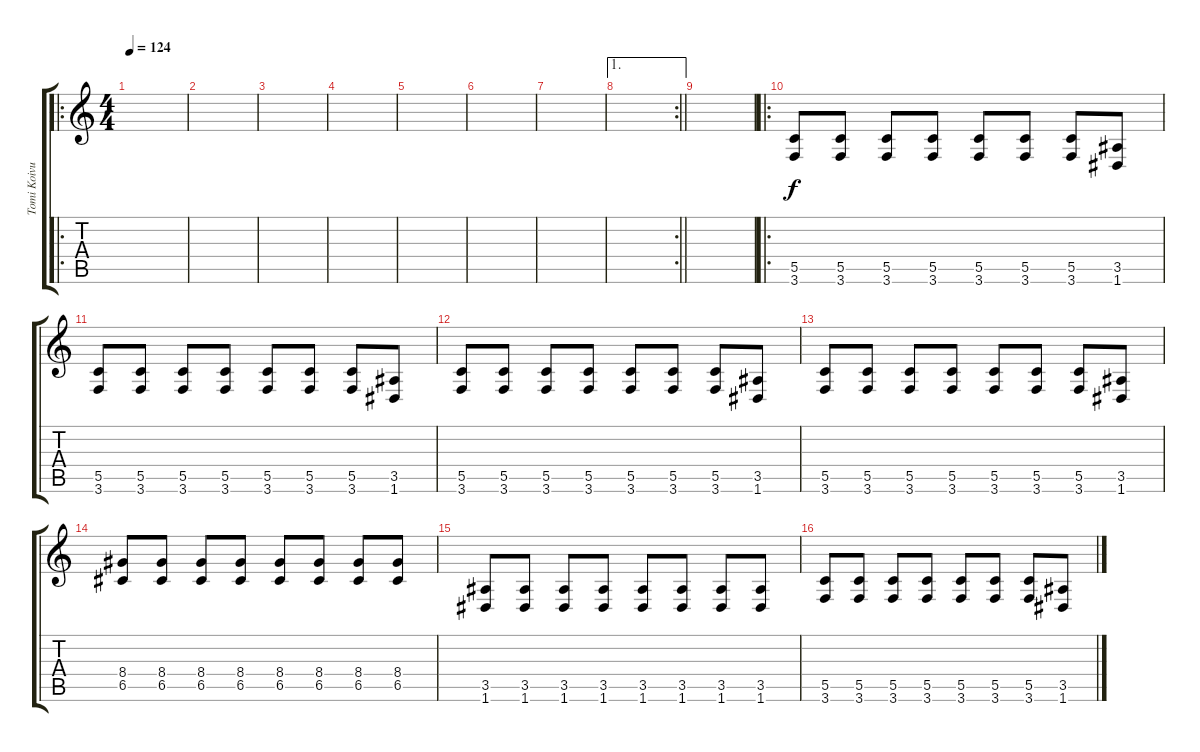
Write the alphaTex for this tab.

\track ("Tomi Koivusaari" "Tomi Koivu") {instrument distortionguitar}
\staff {score tabs}
\tuning (D4 A3 F3 C3 G2 D2) {hide}
\ro
\ts (4 4)
\tempo 124
\clef g2
\ks c
|
|
|
|
|
|
|
\ae 1
\rc 2
\barLineRight lightlight
|
|
\ro
(5.5 3.6).8 (5.5 3.6).8 (5.5 3.6).8 (5.5 3.6).8 (5.5 3.6).8 (5.5 3.6).8 (5.5 3.6).8 (3.5 1.6).8 |
(5.5 3.6).8 (5.5 3.6).8 (5.5 3.6).8 (5.5 3.6).8 (5.5 3.6).8 (5.5 3.6).8 (5.5 3.6).8 (3.5 1.6).8 |
(5.5 3.6).8 (5.5 3.6).8 (5.5 3.6).8 (5.5 3.6).8 (5.5 3.6).8 (5.5 3.6).8 (5.5 3.6).8 (3.5 1.6).8 |
(5.5 3.6).8 (5.5 3.6).8 (5.5 3.6).8 (5.5 3.6).8 (5.5 3.6).8 (5.5 3.6).8 (5.5 3.6).8 (3.5 1.6).8 |
(8.4 6.5).8 (8.4 6.5).8 (8.4 6.5).8 (8.4 6.5).8 (8.4 6.5).8 (8.4 6.5).8 (8.4 6.5).8 (8.4 6.5).8 |
(3.5 1.6).8 (3.5 1.6).8 (3.5 1.6).8 (3.5 1.6).8 (3.5 1.6).8 (3.5 1.6).8 (3.5 1.6).8 (3.5 1.6).8 |
(5.5 3.6).8 (5.5 3.6).8 (5.5 3.6).8 (5.5 3.6).8 (5.5 3.6).8 (5.5 3.6).8 (5.5 3.6).8 (3.5 1.6).8
